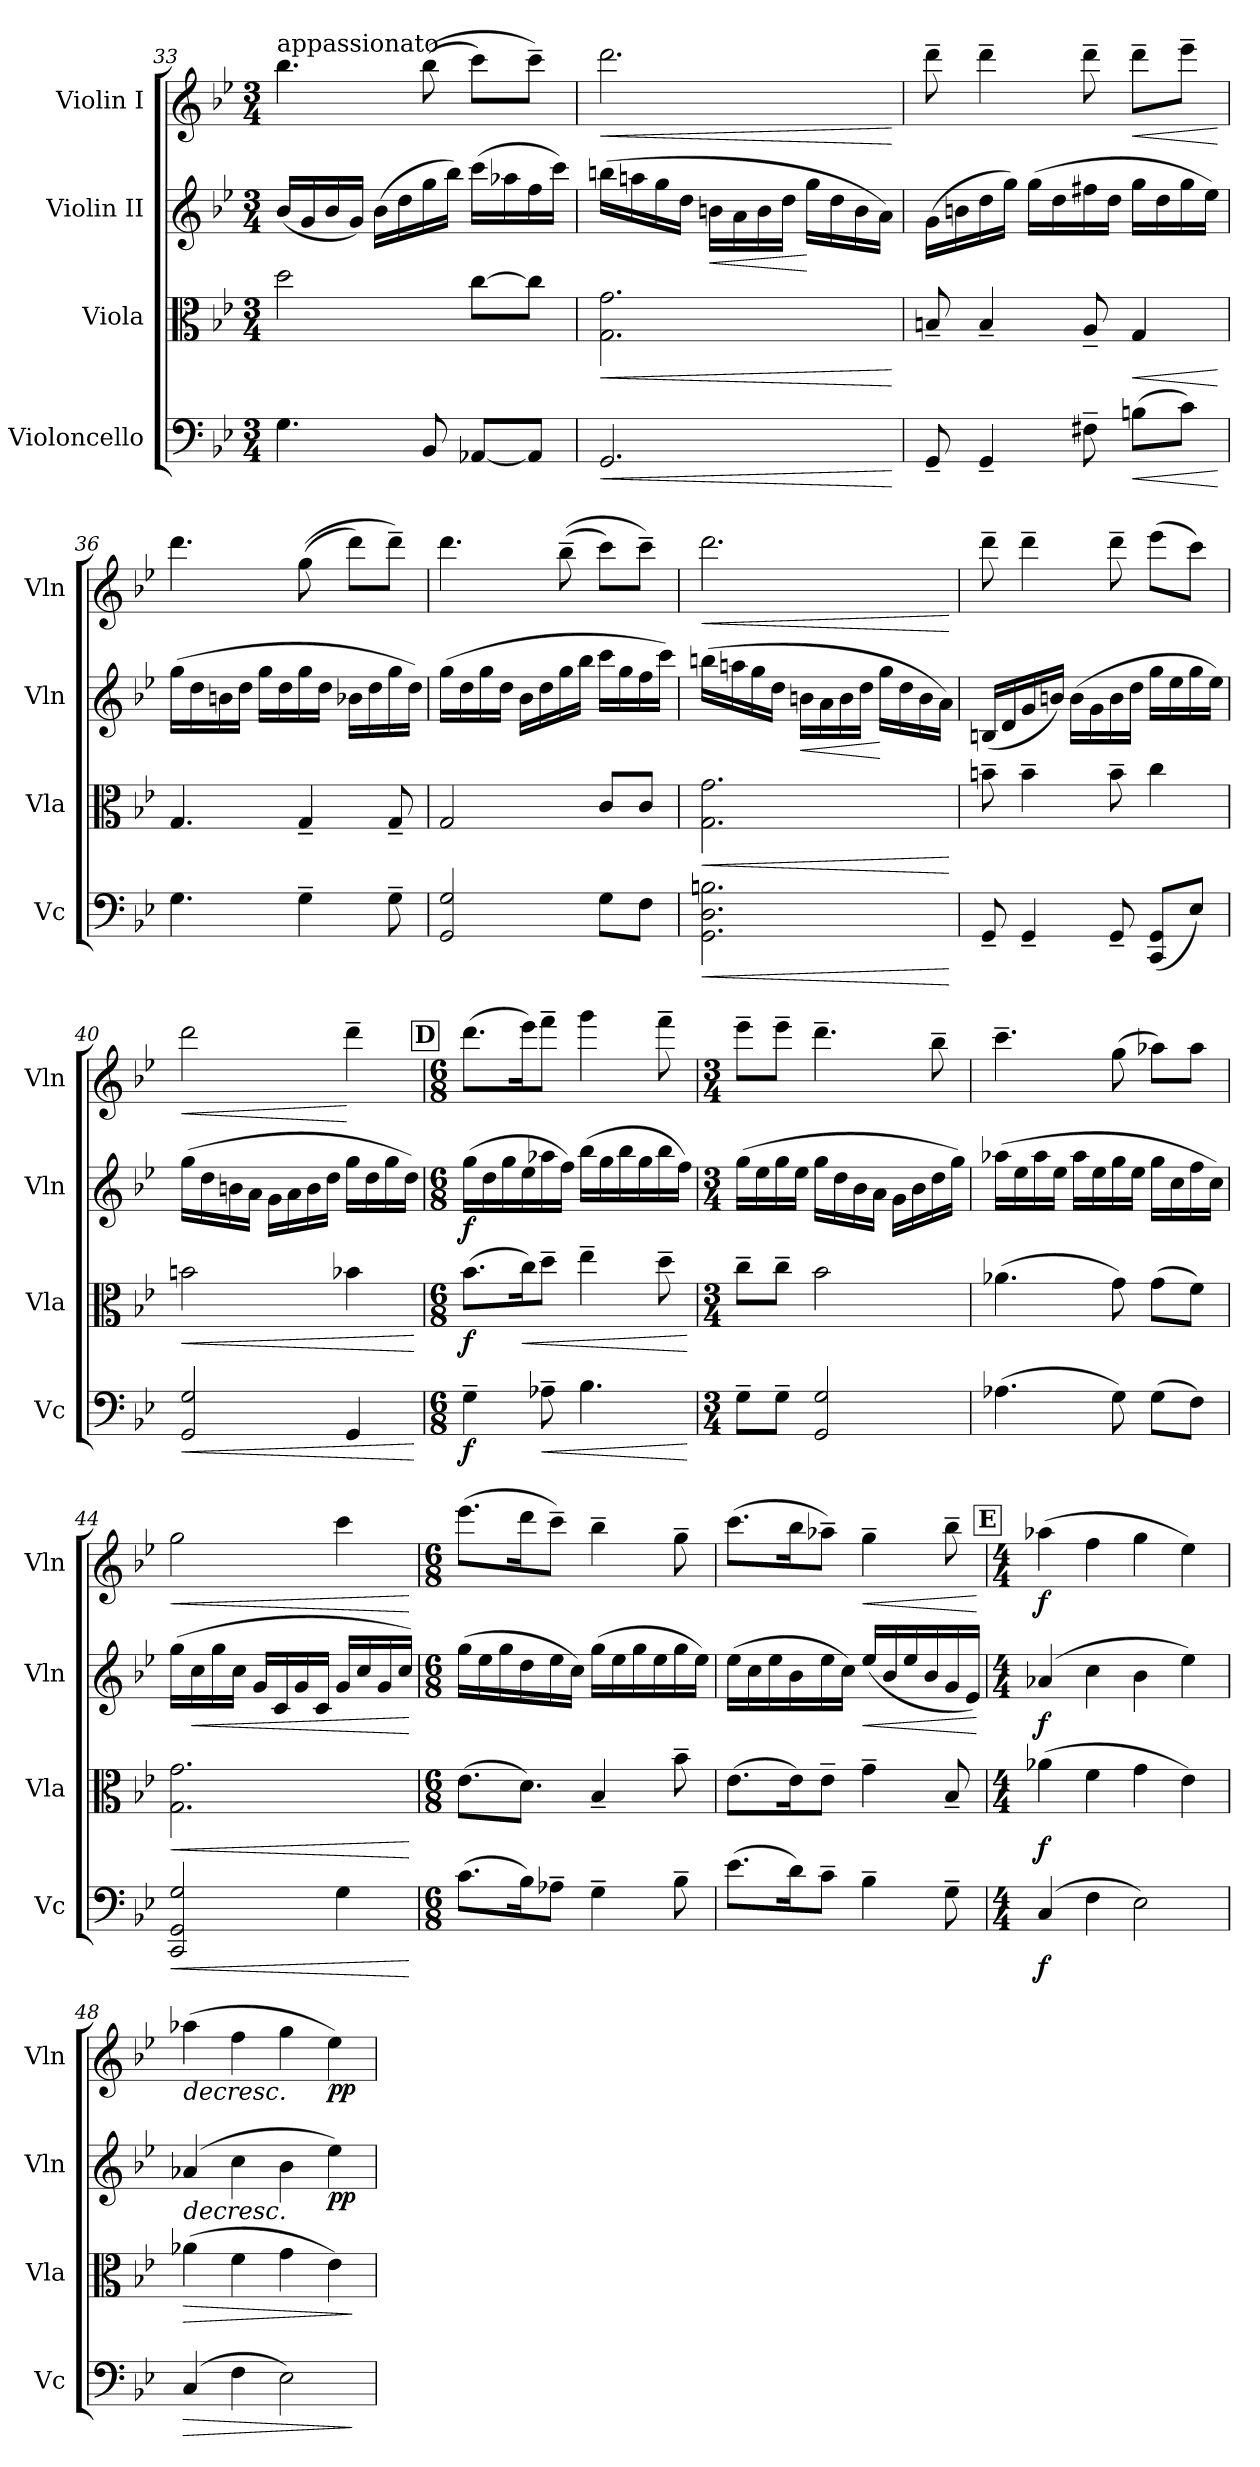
**kern	**dynam	**kern	**dynam	**kern	**dynam	**kern	**dynam
*part4	*part4	*part3	*part3	*part2	*part2	*part1	*part1
*staff4	*staff4	*staff3	*staff3	*staff2	*staff2	*staff1	*staff1
*I"Violoncello	*	*I"Viola	*	*I"Violin II	*	*I"Violin I	*
*I'Vc	*	*I'Vla	*	*I'Vln	*	*I'Vln	*
*clefF4	*	*clefC3	*	*clefG2	*	*clefG2	*
*k[b-e-]	*	*k[b-e-]	*	*k[b-e-]	*	*k[b-e-]	*
*M3/4	*	*M3/4	*	*M3/4	*	*M3/4	*
=33	=33	=33	=33	=33	=33	=33	=33
!	!	!	!	!	!	!LO:TX:a:t=appassionato	!
4.G\	.	2dd\	.	(16b-/LL	.	4.bb-\	.
.	.	.	.	16g/	.	.	.
.	.	.	.	16b-/	.	.	.
.	.	.	.	16g/JJ)	.	.	.
.	.	.	.	(16b-\LL	.	.	.
.	.	.	.	16dd\	.	.	.
8BB-/	.	.	.	16gg\	.	((8bb-\	.
.	.	.	.	16bb-\JJ)	.	.	.
[8AA-X/L	.	[8cc\L	.	(16ccc\LL	.	8ccc\L)	.
.	.	.	.	16aa-X\	.	.	.
8AA-/J]	.	8cc\J]	.	16ff\	.	8ccc~\J)	.
.	.	.	.	16ccc\JJ)	.	.	.
=34	=34	=34	=34	=34	=34	=34	=34
!	!LO:HP:b	!	!LO:HP:b	!	!	!	!LO:HP:b
2.GG/	<	2.G\ 2.g\	<	(16bbn\LL	.	2.ddd\	<
.	.	.	.	16aan\	.	.	.
.	.	.	.	16gg\	.	.	.
.	.	.	.	16dd\JJ	.	.	.
!	!	!	!	!	!LO:HP:b	!	!
.	.	.	.	16bn\LL	<	.	.
.	.	.	.	16a\	.	.	.
.	.	.	.	16b\	.	.	.
.	.	.	.	16dd\JJ	.	.	.
.	.	.	.	16gg\LL	[	.	.
.	.	.	.	16dd\	.	.	.
.	.	.	.	16b\	.	.	.
.	.	.	.	16a\JJ)	.	.	.
.	[	.	[	.	.	.	[
!!LO:PB:g=z
=35	=35	=35	=35	=35	=35	=35	=35
8GG~/	.	8Bn~/	.	(16g\LL	.	8ddd~\	.
.	.	.	.	16bn\	.	.	.
4GG~/	.	4B~/	.	16dd\	.	4ddd~\	.
.	.	.	.	16gg\JJ)	.	.	.
.	.	.	.	(16gg\LL	.	.	.
.	.	.	.	16dd\	.	.	.
8F#X~\	.	8A~/	.	16ff#X\	.	8ddd~\	.
.	.	.	.	16dd\JJ	.	.	.
!	!LO:HP:b	!	!LO:HP:b	!	!	!	!LO:HP:b
(8Bn\L	<	4G/	<	16gg\LL	.	8ddd~\L	<
.	.	.	.	16dd\	.	.	.
8c\J)	.	.	.	16gg\	.	8eee-~\J	.
.	.	.	.	16ee-\JJ)	.	.	.
.	[	.	[	.	.	.	[
=36	=36	=36	=36	=36	=36	=36	=36
4.G\	.	4.G/	.	(16gg\LL	.	4.ddd\	.
.	.	.	.	16dd\	.	.	.
.	.	.	.	16bn\	.	.	.
.	.	.	.	16dd\JJ	.	.	.
.	.	.	.	16gg\LL	.	.	.
.	.	.	.	16dd\	.	.	.
4G~\	.	4G~/	.	16gg\	.	((8gg\	.
.	.	.	.	16dd\JJ	.	.	.
.	.	.	.	16b-X\LL	.	8ddd\L)	.
.	.	.	.	16dd\	.	.	.
8G~\	.	8G~/	.	16gg\	.	8ddd~\J)	.
.	.	.	.	16dd\JJ)	.	.	.
=37	=37	=37	=37	=37	=37	=37	=37
2GG/ 2G/	.	2G/	.	(16gg\LL	.	4.ddd\	.
.	.	.	.	16dd\	.	.	.
.	.	.	.	16gg\	.	.	.
.	.	.	.	16dd\JJ	.	.	.
.	.	.	.	16b-\LL	.	.	.
.	.	.	.	16dd\	.	.	.
.	.	.	.	16gg\	.	((8bb-~\	.
.	.	.	.	16bb-\JJ	.	.	.
8G\L	.	8c/L	.	16ccc\LL	.	8ccc\L)	.
.	.	.	.	16gg\	.	.	.
8F\J	.	8c/J	.	16ff\	.	8ccc~\J)	.
.	.	.	.	16ccc\JJ)	.	.	.
!!LO:LB:g=z
=38	=38	=38	=38	=38	=38	=38	=38
!	!LO:HP:b	!	!LO:HP:b	!	!	!	!LO:HP:b
2.GG\ 2.D\ 2.Bn\	<	2.G\ 2.g\	<	(16bbn\LL	.	2.ddd\	<
.	.	.	.	16aan\	.	.	.
.	.	.	.	16gg\	.	.	.
.	.	.	.	16dd\JJ	.	.	.
!	!	!	!	!	!LO:HP:b	!	!
.	.	.	.	16bn\LL	<	.	.
.	.	.	.	16a\	.	.	.
.	.	.	.	16b\	.	.	.
.	.	.	.	16dd\JJ	.	.	.
.	.	.	.	16gg\LL	[	.	.
.	.	.	.	16dd\	.	.	.
.	.	.	.	16b\	.	.	.
.	.	.	.	16a\JJ)	.	.	.
.	[	.	[	.	.	.	[
=39	=39	=39	=39	=39	=39	=39	=39
8GG~/	.	8bn~\	.	(16Bn/LL	.	8ddd~\	.
.	.	.	.	16d/	.	.	.
4GG~/	.	4b~\	.	16g/	.	4ddd~\	.
.	.	.	.	16bn/JJ)	.	.	.
.	.	.	.	(16b\LL	.	.	.
.	.	.	.	16g\	.	.	.
8GG~/	.	8b~\	.	16b\	.	8ddd~\	.
.	.	.	.	16dd\JJ	.	.	.
(8CC/ 8GG/L	.	4cc\	.	16gg\LL	.	(8eee-\L	.
.	.	.	.	16ee-\	.	.	.
8E-/J)	.	.	.	16gg\	.	8ccc\J)	.
.	.	.	.	16ee-\JJ)	.	.	.
=40	=40	=40	=40	=40	=40	=40	=40
!	!LO:HP:b	!	!LO:HP:b	!	!	!	!LO:HP:b
2GG/ 2G/	<	2bn\	<	(16gg\LL	.	2ddd\	<
.	.	.	.	16dd\	.	.	.
.	.	.	.	16bn\	.	.	.
.	.	.	.	16a\JJ	.	.	.
.	.	.	.	16g\LL	.	.	.
.	.	.	.	16a\	.	.	.
.	.	.	.	16b\	.	.	.
.	.	.	.	16dd\JJ	.	.	.
4GG/	.	4b-X\	.	16gg\LL	.	4ddd~\	[
.	.	.	.	16dd\	.	.	.
.	.	.	.	16gg\	.	.	.
.	.	.	.	16dd\JJ)	.	.	.
.	[	.	[	.	.	.	.
!!LO:LB:g=z
!!LO:REH:place=s1:a:B:fs=14:t=D
=41	=41	=41	=41	=41	=41	=41	=41
*M6/8	*	*M6/8	*	*M6/8	*	*M6/8	*
!	!LO:DY:b	!	!LO:DY:b	!	!LO:DY:b	!	!
4G~\	f	(8.b-\L	f	(16gg\LL	f	(8.ddd\L	.
.	.	.	.	16dd\	.	.	.
.	.	.	.	16gg\	.	.	.
!	!	!	!LO:HP:b	!	!	!	!
.	.	16cc\K)	<	16ee-\	.	16eee-\K)	.
!	!LO:HP:b	!	!	!	!	!	!
8A-X~\	<	8dd~\J	.	16aa-X\	.	8fff~\J	.
.	.	.	.	16ff\JJ)	.	.	.
4.B-\	.	4ee-~\	.	(16bb-\LL	.	4ggg\	.
.	.	.	.	16gg\	.	.	.
.	.	.	.	16bb-\	.	.	.
.	.	.	.	16gg\	.	.	.
.	.	8dd~\	.	16bb-\	.	8fff~\	.
.	.	.	.	16ff\JJ)	.	.	.
.	[	.	[	.	.	.	.
=42	=42	=42	=42	=42	=42	=42	=42
*M3/4	*	*M3/4	*	*M3/4	*	*M3/4	*
8G~\L	.	8cc~\L	.	(16gg\LL	.	8eee-~\L	.
.	.	.	.	16ee-\	.	.	.
8G~\J	.	8cc~\J	.	16gg\	.	8eee-~\J	.
.	.	.	.	16ee-\JJ	.	.	.
2GG/ 2G/	.	2b-\	.	16gg\LL	.	4.ddd~\	.
.	.	.	.	16dd\	.	.	.
.	.	.	.	16b-\	.	.	.
.	.	.	.	16a\JJ	.	.	.
.	.	.	.	16g\LL	.	.	.
.	.	.	.	16b-\	.	.	.
.	.	.	.	16dd\	.	8bb-~\	.
.	.	.	.	16gg\JJ)	.	.	.
=43	=43	=43	=43	=43	=43	=43	=43
(4.A-X\	.	(4.a-X\	.	(16aa-X\LL	.	4.ccc~\	.
.	.	.	.	16ee-\	.	.	.
.	.	.	.	16aa-\	.	.	.
.	.	.	.	16ee-\JJ	.	.	.
.	.	.	.	16aa-\LL	.	.	.
.	.	.	.	16ee-\	.	.	.
8G\)	.	8g\)	.	16gg\	.	(8gg\	.
.	.	.	.	16ee-\JJ	.	.	.
(8G\L	.	(8g\L	.	16gg\LL	.	8aa-X\L)	.
.	.	.	.	16cc\	.	.	.
8F\J)	.	8f\J)	.	16ff\	.	8aa-\J	.
.	.	.	.	16cc\JJ)	.	.	.
!!LO:PB:g=z
=44	=44	=44	=44	=44	=44	=44	=44
!	!LO:HP:b	!	!LO:HP:b	!	!	!	!LO:HP:b
2CC/ 2GG/ 2G/	<	2.G\ 2.g\	<	(16gg\LL	.	2gg\	<
!	!	!	!	!	!LO:HP:b	!	!
.	.	.	.	16cc\	<	.	.
.	.	.	.	16gg\	.	.	.
.	.	.	.	16cc\JJ	.	.	.
.	.	.	.	16g/LL	.	.	.
.	.	.	.	16c/	.	.	.
.	.	.	.	16g/	.	.	.
.	.	.	.	16c/JJ	.	.	.
4G\	.	.	.	16g/LL	.	4ccc\	.
.	.	.	.	16cc/	.	.	.
.	.	.	.	16g/	.	.	.
.	.	.	.	16cc/JJ)	.	.	.
.	[	.	[	.	[	.	[
=45	=45	=45	=45	=45	=45	=45	=45
*M6/8	*	*M6/8	*	*M6/8	*	*M6/8	*
(8.c\L	.	(8.e-\L	.	(16gg\LL	.	(8.eee-\L	.
.	.	.	.	16ee-\	.	.	.
.	.	.	.	16gg\	.	.	.
16B-\K)	.	8.d\J)	.	16dd\	.	16ddd\K	.
8A-X~\J	.	.	.	16ee-\	.	8ccc~\J)	.
.	.	.	.	16cc\JJ)	.	.	.
4G~\	.	4B-~/	.	(16gg\LL	.	4bb-~\	.
.	.	.	.	16ee-\	.	.	.
.	.	.	.	16gg\	.	.	.
.	.	.	.	16ee-\	.	.	.
8B-~\	.	8b-~\	.	16gg\	.	8gg~\	.
.	.	.	.	16ee-\JJ)	.	.	.
=46	=46	=46	=46	=46	=46	=46	=46
(8.e-\L	.	(8.e-\L	.	(16ee-\LL	.	(8.ccc\L	.
.	.	.	.	16cc\	.	.	.
.	.	.	.	16ee-\	.	.	.
16d\K)	.	16e-\K)	.	16b-\	.	16bb-\K	.
8c~\J	.	8e-~\J	.	16ee-\	.	8aa-X~\J)	.
.	.	.	.	16cc\JJ)	.	.	.
!	!	!	!	!	!LO:HP:b	!	!LO:HP:b
4B-~\	.	4g~\	.	(16ee-/LL	<	4gg~\	<
.	.	.	.	16b-/	.	.	.
.	.	.	.	16ee-/	.	.	.
.	.	.	.	16b-/	.	.	.
8G~\	.	8B-~/	.	16g/	.	8bb-~\	.
.	.	.	.	16e-/JJ)	.	.	.
.	.	.	.	.	[	.	[
!!LO:REH:place=s1:a:B:fs=14:t=E
=47	=47	=47	=47	=47	=47	=47	=47
*M4/4	*	*M4/4	*	*M4/4	*	*M4/4	*
!	!LO:DY:b	!	!LO:DY:b	!	!LO:DY:b	!	!LO:DY:b
(4C/	f	(4a-X\	f	(4a-X/	f	(4aa-X\	f
4F\	.	4f\	.	4cc\	.	4ff\	.
2E-\)	.	4g\	.	4b-\	.	4gg\	.
.	.	4e-\)	.	4ee-\)	.	4ee-\)	.
!!LO:LB:g=z
=48	=48	=48	=48	=48	=48	=48	=48
!	!LO:HP:b	!	!LO:HP:b	!	!LO:HP:b	!	!LO:HP:b
(4C/	>	(4a-X\	>	(4a-X/	>	(4aa-X\	>
4F\	.	4f\	.	4cc\	.	4ff\	.
2E-\)	.	4g\	.	4b-\	.	4gg\	.
!	!	!	!	!	!LO:DY:b	!	!LO:DY:b
.	.	4e-\)	.	4ee-\)	pp	4ee-\)	pp
.	]	.	]	.	]	.	]
=	=	=	=	=	=	=	=
*-	*-	*-	*-	*-	*-	*-	*-
